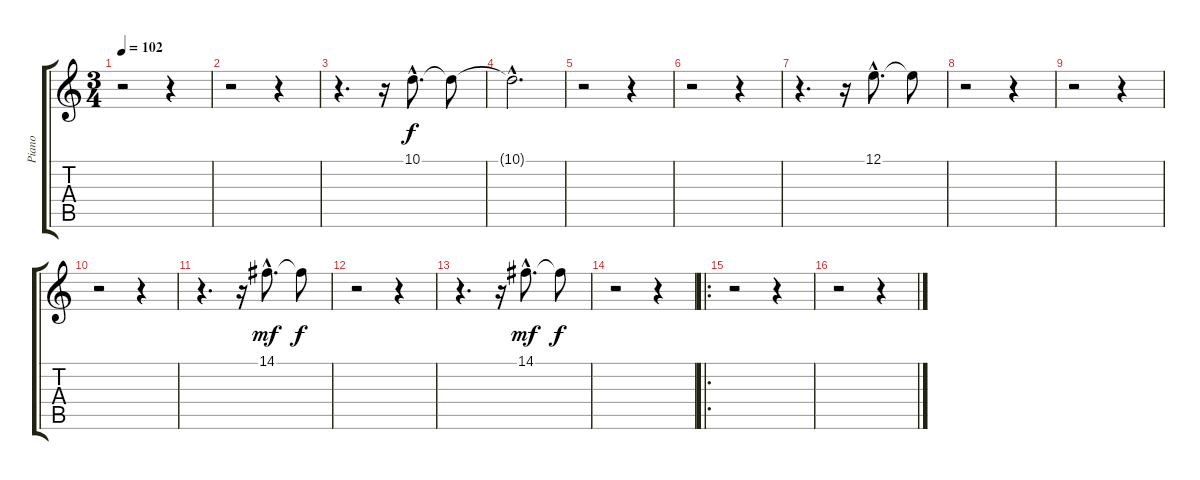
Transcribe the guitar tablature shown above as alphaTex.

\track ("Piano" "Piano") {instrument brightacousticpiano}
\staff {score tabs}
\tuning (E4 B3 G3 D3 A2 E2) {hide}
\ts (3 4)
\tempo 102
\clef g2
\ks c
r.2{dy f} r.4 |
r.2 r.4 |
r.4{d} r.16 10.1{hac}.8{d} 10.1{t}.8 |
10.1{hac t}.2{d} |
r.2 r.4 |
r.2 r.4 |
r.4{d} r.16 12.1{hac}.8{d} 12.1{t}.8 |
r.2 r.4 |
r.2 r.4 |
r.2 r.4 |
r.4{d} r.16 14.1{hac}.8{d dy mf} 14.1{t}.8{dy f} |
r.2 r.4 |
r.4{d} r.16 14.1{hac}.8{d dy mf} 14.1{t}.8{dy f} |
r.2 r.4 |
\ro
r.2 r.4 |
r.2 r.4
